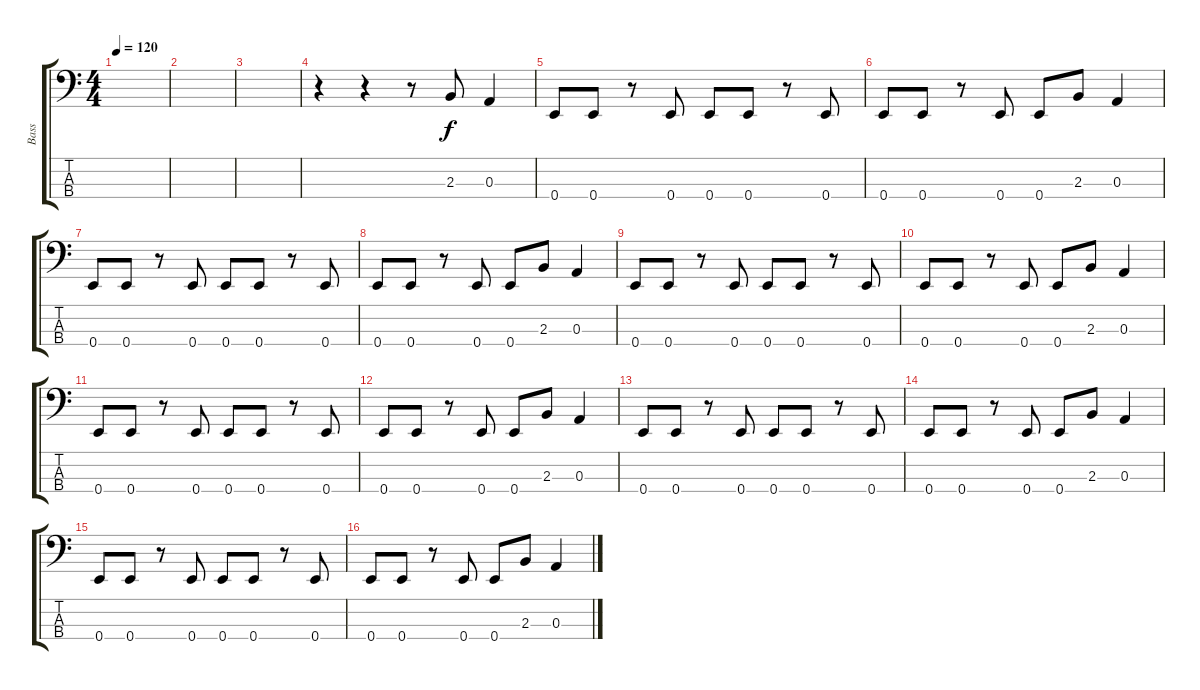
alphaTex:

\track ("Bass" "Bass") {instrument slapbass1}
\staff {score tabs}
\tuning (G2 D2 A1 E1) {hide}
\ts (4 4)
\tempo 120
\clef f4
\ks c
|
|
|
r.4 r.4 r.8 2.3.8 0.3.4 |
0.4.8 0.4.8 r.8 0.4.8 0.4.8 0.4.8 r.8 0.4.8 |
0.4.8 0.4.8 r.8 0.4.8 0.4.8 2.3.8 0.3.4 |
0.4.8 0.4.8 r.8 0.4.8 0.4.8 0.4.8 r.8 0.4.8 |
0.4.8 0.4.8 r.8 0.4.8 0.4.8 2.3.8 0.3.4 |
0.4.8 0.4.8 r.8 0.4.8 0.4.8 0.4.8 r.8 0.4.8 |
0.4.8 0.4.8 r.8 0.4.8 0.4.8 2.3.8 0.3.4 |
0.4.8 0.4.8 r.8 0.4.8 0.4.8 0.4.8 r.8 0.4.8 |
0.4.8 0.4.8 r.8 0.4.8 0.4.8 2.3.8 0.3.4 |
0.4.8 0.4.8 r.8 0.4.8 0.4.8 0.4.8 r.8 0.4.8 |
0.4.8 0.4.8 r.8 0.4.8 0.4.8 2.3.8 0.3.4 |
0.4.8 0.4.8 r.8 0.4.8 0.4.8 0.4.8 r.8 0.4.8 |
0.4.8 0.4.8 r.8 0.4.8 0.4.8 2.3.8 0.3.4
